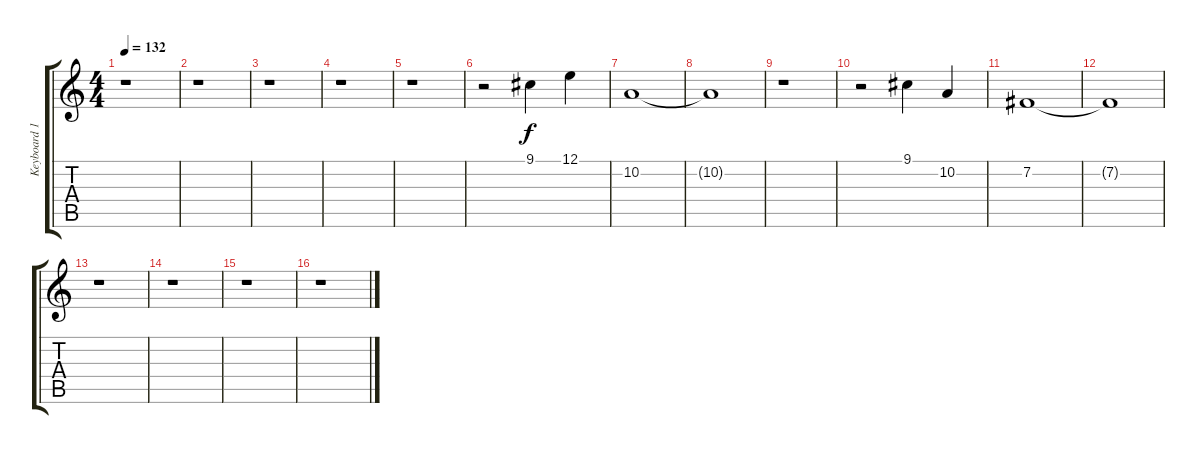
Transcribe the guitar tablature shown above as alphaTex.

\track ("Keyboard 1" "Keyboard 1") {instrument stringensemble2}
\staff {score tabs}
\tuning (E4 B3 G3 D3 A2 E2) {hide}
\ts (4 4)
\tempo 132
\clef g2
\ks c
r.1{dy f instrument stringensemble2} |
r.1 |
r.1 |
r.1 |
r.1 |
r.2 9.1.4 12.1.4 |
10.2.1 |
10.2{t}.1 |
r.1 |
r.2 9.1.4 10.2.4 |
7.2.1 |
7.2{t}.1 |
r.1 |
r.1 |
r.1 |
r.1
